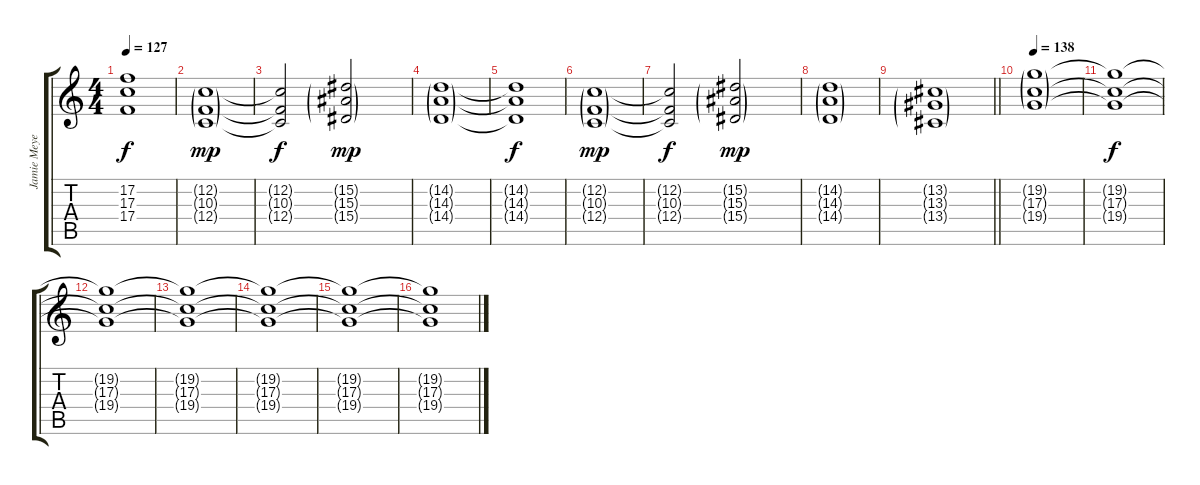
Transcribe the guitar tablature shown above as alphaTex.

\track ("Jamie Meyer" "Jamie Meye") {instrument stringensemble1}
\staff {score tabs}
\tuning (E4 C4 G3 C3 G2 C2) {hide}
\ts (4 4)
\tempo 127
\clef g2
\ks c
(17.2{t} 17.3{t} 17.4{t}).1{dy f} |
(12.2{g} 10.3{g} 12.4{g}).1{dy mp} |
(12.2{t} 10.3{t} 12.4{t}).2{dy f} (15.2{g} 15.3{g} 15.4{g}).2{dy mp} |
(14.2{g} 14.3{g} 14.4{g}).1 |
(14.2{t} 14.3{t} 14.4{t}).1{dy f} |
(12.2{g} 10.3{g} 12.4{g}).1{dy mp} |
(12.2{t} 10.3{t} 12.4{t}).2{dy f} (15.2{g} 15.3{g} 15.4{g}).2{dy mp} |
(14.2{g} 14.3{g} 14.4{g}).1 |
\barLineRight lightlight
(13.2{g} 13.3{g} 13.4{g}).1 |
\tempo 138
(19.2{g} 17.3{g} 19.4{g}).1 |
(19.2{t} 17.3{t} 19.4{t}).1{dy f} |
(19.2{t} 17.3{t} 19.4{t}).1 |
(19.2{t} 17.3{t} 19.4{t}).1 |
(19.2{t} 17.3{t} 19.4{t}).1 |
(19.2{t} 17.3{t} 19.4{t}).1 |
(19.2{t} 17.3{t} 19.4{t}).1
